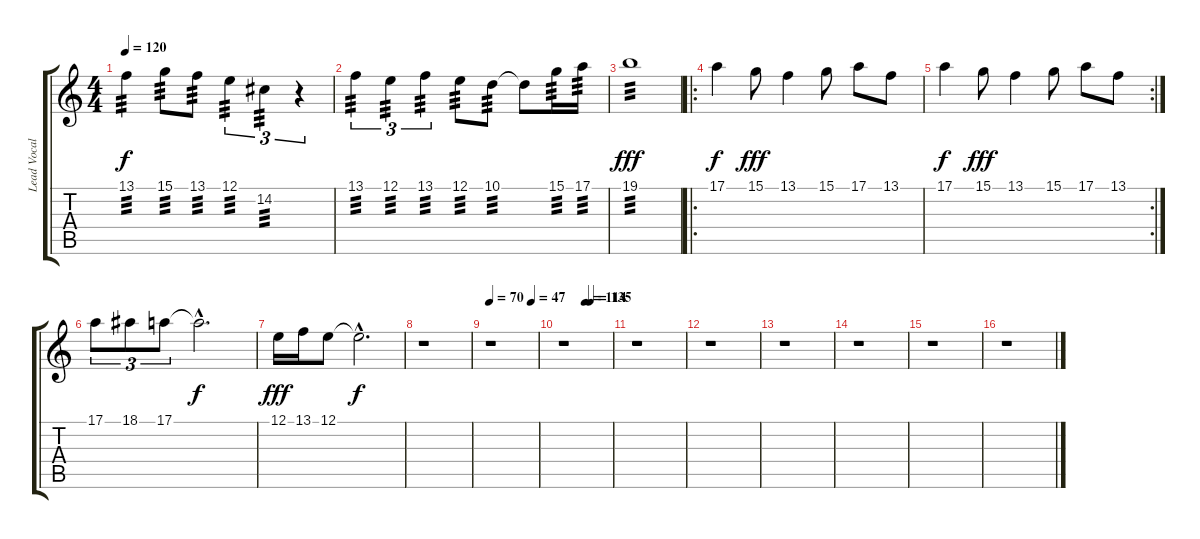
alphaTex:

\track ("Lead Vocals" "Lead Vocal") {instrument lead6voice}
\staff {score tabs}
\tuning (E4 B3 G3 D3 A2 E2) {hide}
\ts (4 4)
\tempo 120
\clef g2
\ks c
13.1.4{tp 3 dy f} 15.1.8{tp 3} 13.1.8{tp 3} 12.1.4{tu (3 2) tp 3} 14.2.4{tu (3 2) tp 3} r.4{tu (3 2)} |
13.1.4{tu (3 2) tp 3} 12.1.4{tu (3 2) tp 3} 13.1.4{tu (3 2) tp 3} 12.1.8{tp 3} 10.1.8{tp 3} 10.1{t}.8 15.1.16{tp 3} 17.1.16{tp 3} |
19.1.1{tp 3 dy fff} |
\ro
17.1.4{dy f balance 10} 15.1.8{dy fff} 13.1.4 15.1.8 17.1.8 13.1.8 |
\rc 2
17.1.4{dy f} 15.1.8{dy fff} 13.1.4 15.1.8 17.1.8 13.1.8 |
17.1.8{tu (3 2)} 18.1.8{tu (3 2)} 17.1.8{tu (3 2)} 17.1{hac t}.2{d dy f} |
12.1.16{dy fff} 13.1.16 12.1.8 12.1{hac t}.2{d dy f} |
r.1 |
\tempo 70
\tempo (47 0.875)
r.1 |
\tempo (114 0.4583333333333333)
\tempo (135 0.5625)
r.1 |
r.1 |
r.1 |
r.1 |
r.1 |
r.1 |
r.1
